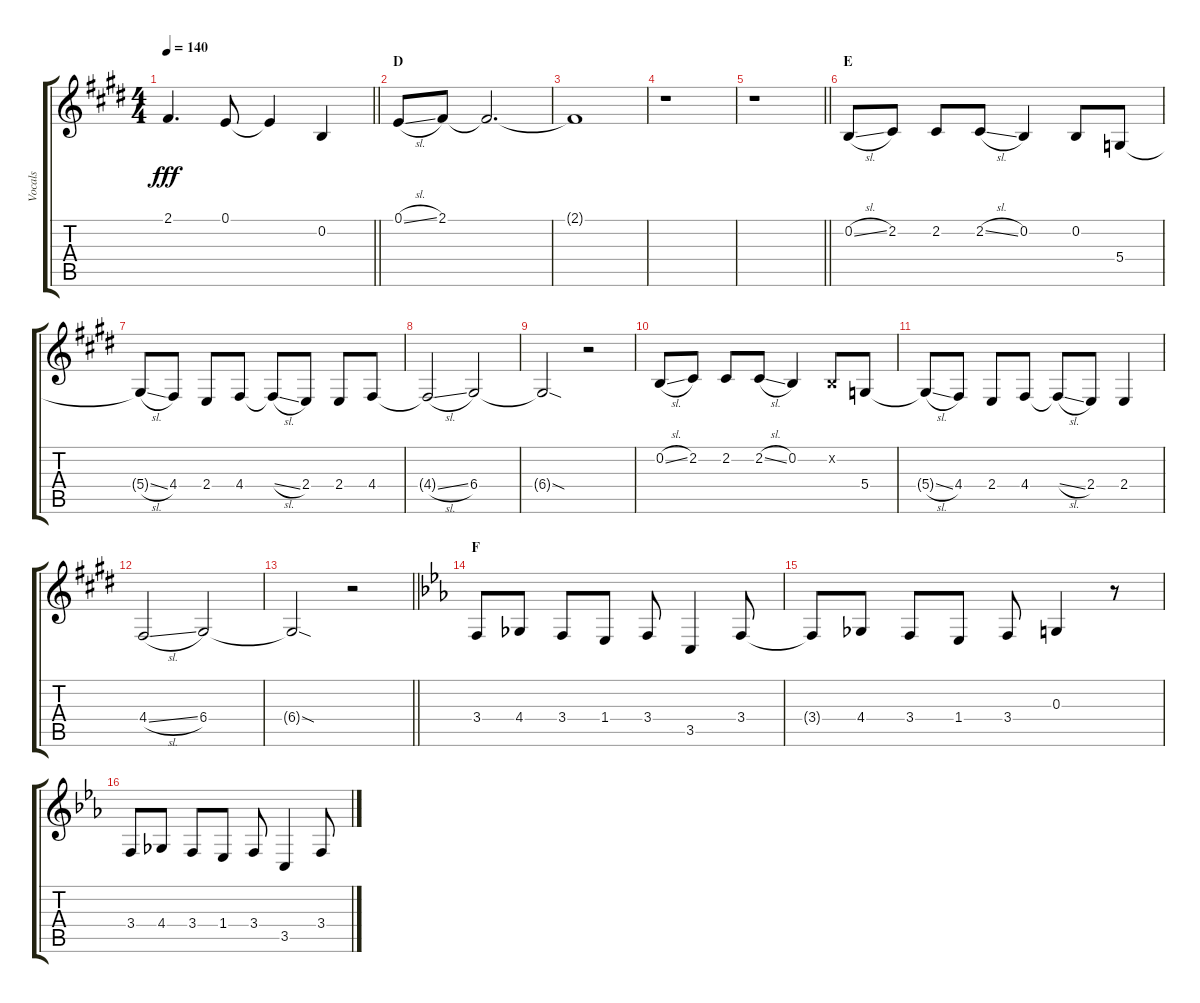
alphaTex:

\track ("Vocals" "Vocals") {instrument voiceoohs}
\staff {score tabs}
\tuning (E4 B3 G3 D3 A2 E2) {hide}
\ts (4 4)
\tempo 140
\clef g2
\barLineRight lightlight
\ks e
2.1.4{d dy fff} 0.1.8 0.1{t}.4 0.2.4 |
\section ("" "D")
0.1{sl}.8 2.1.8 2.1{t}.2{d} |
2.1{t}.1 |
r.1 |
\barLineRight lightlight
r.1 |
\section ("" "E")
0.2{sl}.8 2.2.8 2.2.8 2.2{sl}.8 0.2.4 0.2.8 5.4.8 |
5.4{sl t}.8 4.4.8 2.4.8 4.4.8 4.4{sl t}.8 2.4.8 2.4.8 4.4.8 |
4.4{sl t}.2 6.4.2 |
6.4{sod t}.2 r.2 |
0.2{sl}.8 2.2.8 2.2.8 2.2{sl}.8 0.2.4 0.2{x}.8 5.4.8 |
5.4{sl t}.8 4.4.8 2.4.8 4.4.8 4.4{sl t}.8 2.4.8 2.4.4 |
4.4{sl}.2 6.4.2 |
\barLineRight lightlight
6.4{sod t}.2 r.2 |
\section ("" "F")
\ks eb
3.4.8 4.4.8 3.4.8 1.4.8 3.4.8 3.5.4 3.4.8 |
3.4{t}.8 4.4.8 3.4.8 1.4.8 3.4.8 0.3.4 r.8 |
3.4.8 4.4.8 3.4.8 1.4.8 3.4.8 3.5.4 3.4.8
